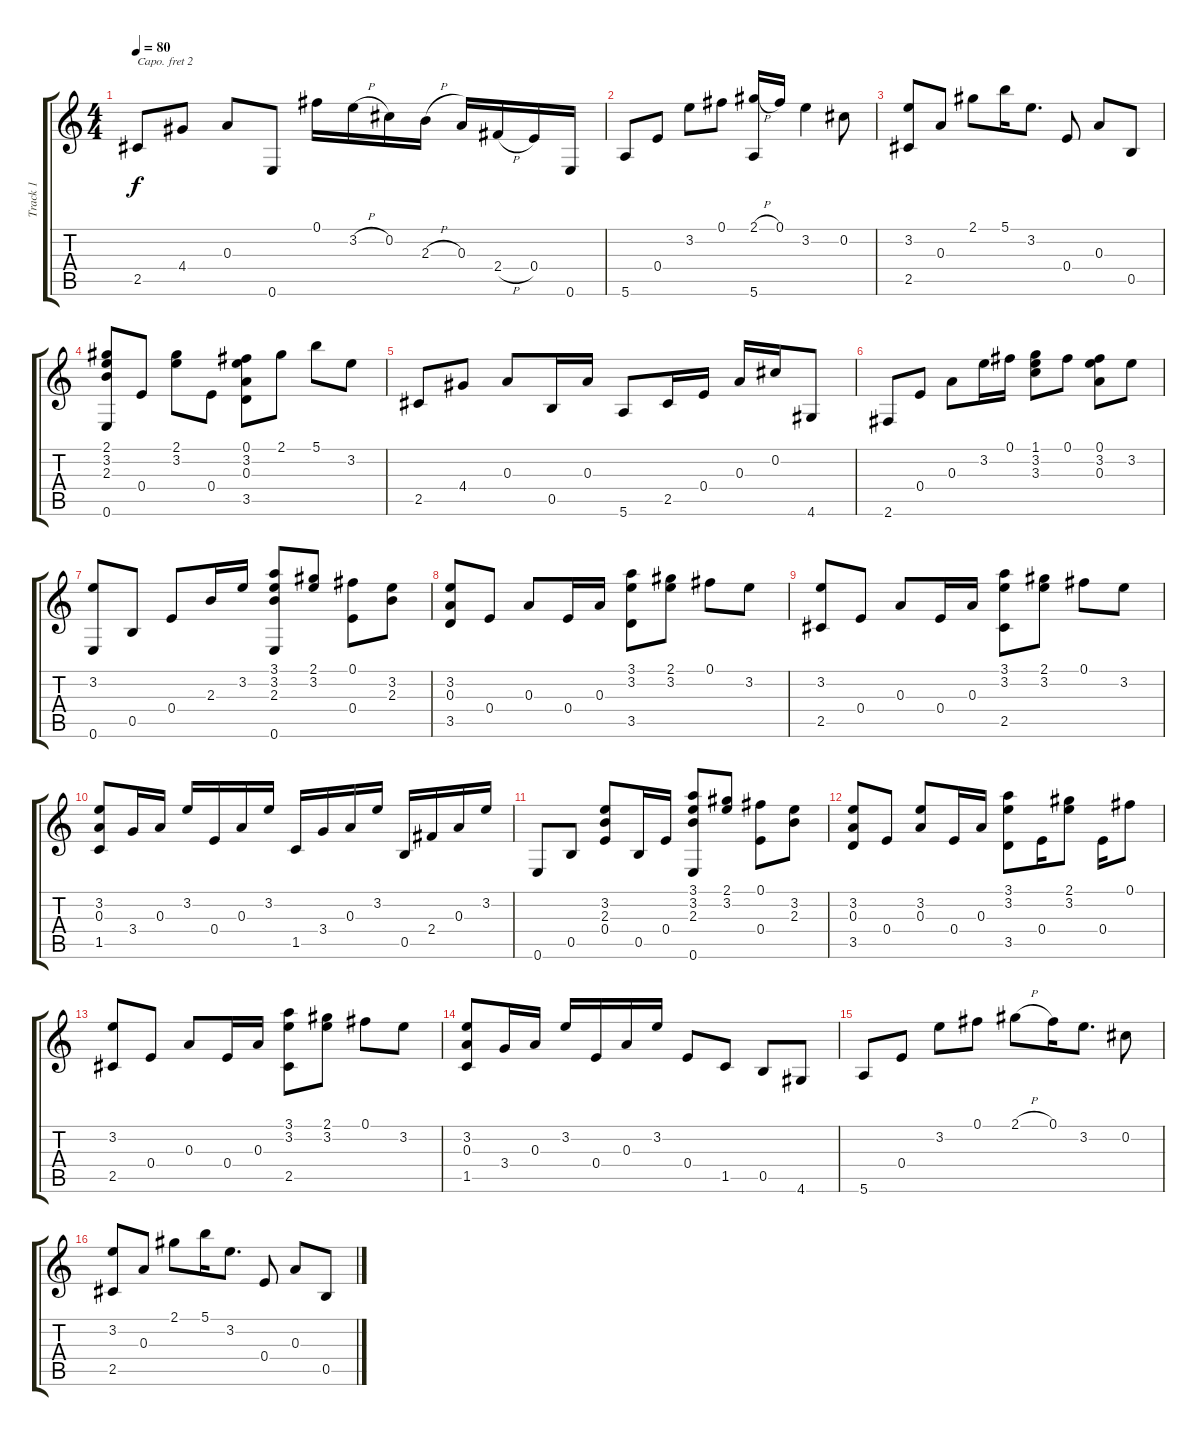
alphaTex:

\track ("Track 1" "Track 1") {instrument acousticguitarsteel}
\staff {score tabs}
\capo 2
\tuning (E4 B3 G3 D3 A2 D2) {hide}
\ts (4 4)
\tempo 80
\clef g2
\ks c
2.5.8{dy f} 4.4.8 0.3.8 0.6.8 0.1.16 3.2{h}.16 0.2.16 2.3{h}.16 0.3.16 2.4{h}.16 0.4.16 0.6.16 |
5.6.8 0.4.8 3.2.8 0.1.8 (2.1{h} 5.6).16 0.1.16 3.2.4 0.2.8 |
(3.2 2.5).8 0.3.8 2.1.8 5.1.16 3.2.8{d} 0.4.8 0.3.8 0.5.8 |
(2.1 3.2 2.3 0.6).8 0.4.8 (2.1 3.2).8 0.4.8 (0.1 3.2 0.3 3.5).8 2.1.8 5.1.8 3.2.8 |
2.5.8 4.4.8 0.3.8 0.5.16 0.3.16 5.6.8 2.5.16 0.4.16 0.3.16 0.2.16 4.6.8 |
2.6.8 0.4.8 0.3.8 3.2.16 0.1.16 (1.1 3.2 3.3).8 0.1.8 (0.1 3.2 0.3).8 3.2.8 |
(3.2 0.6).8 0.5.8 0.4.8 2.3.16 3.2.16 (3.1 3.2 2.3 0.6).8 (2.1 3.2).8 (0.1 0.4).8 (3.2 2.3).8 |
(3.2 0.3 3.5).8 0.4.8 0.3.8 0.4.16 0.3.16 (3.1 3.2 3.5).8 (2.1 3.2).8 0.1.8 3.2.8 |
(3.2 2.5).8 0.4.8 0.3.8 0.4.16 0.3.16 (3.1 3.2 2.5).8 (2.1 3.2).8 0.1.8 3.2.8 |
(3.2 0.3 1.5).8 3.4.16 0.3.16 3.2.16 0.4.16 0.3.16 3.2.16 1.5.16 3.4.16 0.3.16 3.2.16 0.5.16 2.4.16 0.3.16 3.2.16 |
0.6.8 0.5.8 (3.2 2.3 0.4).8 0.5.16 0.4.16 (3.1 3.2 2.3 0.6).8 (2.1 3.2).8 (0.1 0.4).8 (3.2 2.3).8 |
(3.2 0.3 3.5).8 0.4.8 (3.2 0.3).8 0.4.16 0.3.16 (3.1 3.2 3.5).8 0.4.16 (2.1 3.2).8 0.4.16 0.1.8 |
(3.2 2.5).8 0.4.8 0.3.8 0.4.16 0.3.16 (3.1 3.2 2.5).8 (2.1 3.2).8 0.1.8 3.2.8 |
(3.2 0.3 1.5).8 3.4.16 0.3.16 3.2.16 0.4.16 0.3.16 3.2.16 0.4.8 1.5.8 0.5.8 4.6.8 |
5.6.8 0.4.8 3.2.8 0.1.8 2.1{h}.8 0.1.16 3.2.8{d} 0.2.8 |
(3.2 2.5).8 0.3.8 2.1.8 5.1.16 3.2.8{d} 0.4.8 0.3.8 0.5.8
